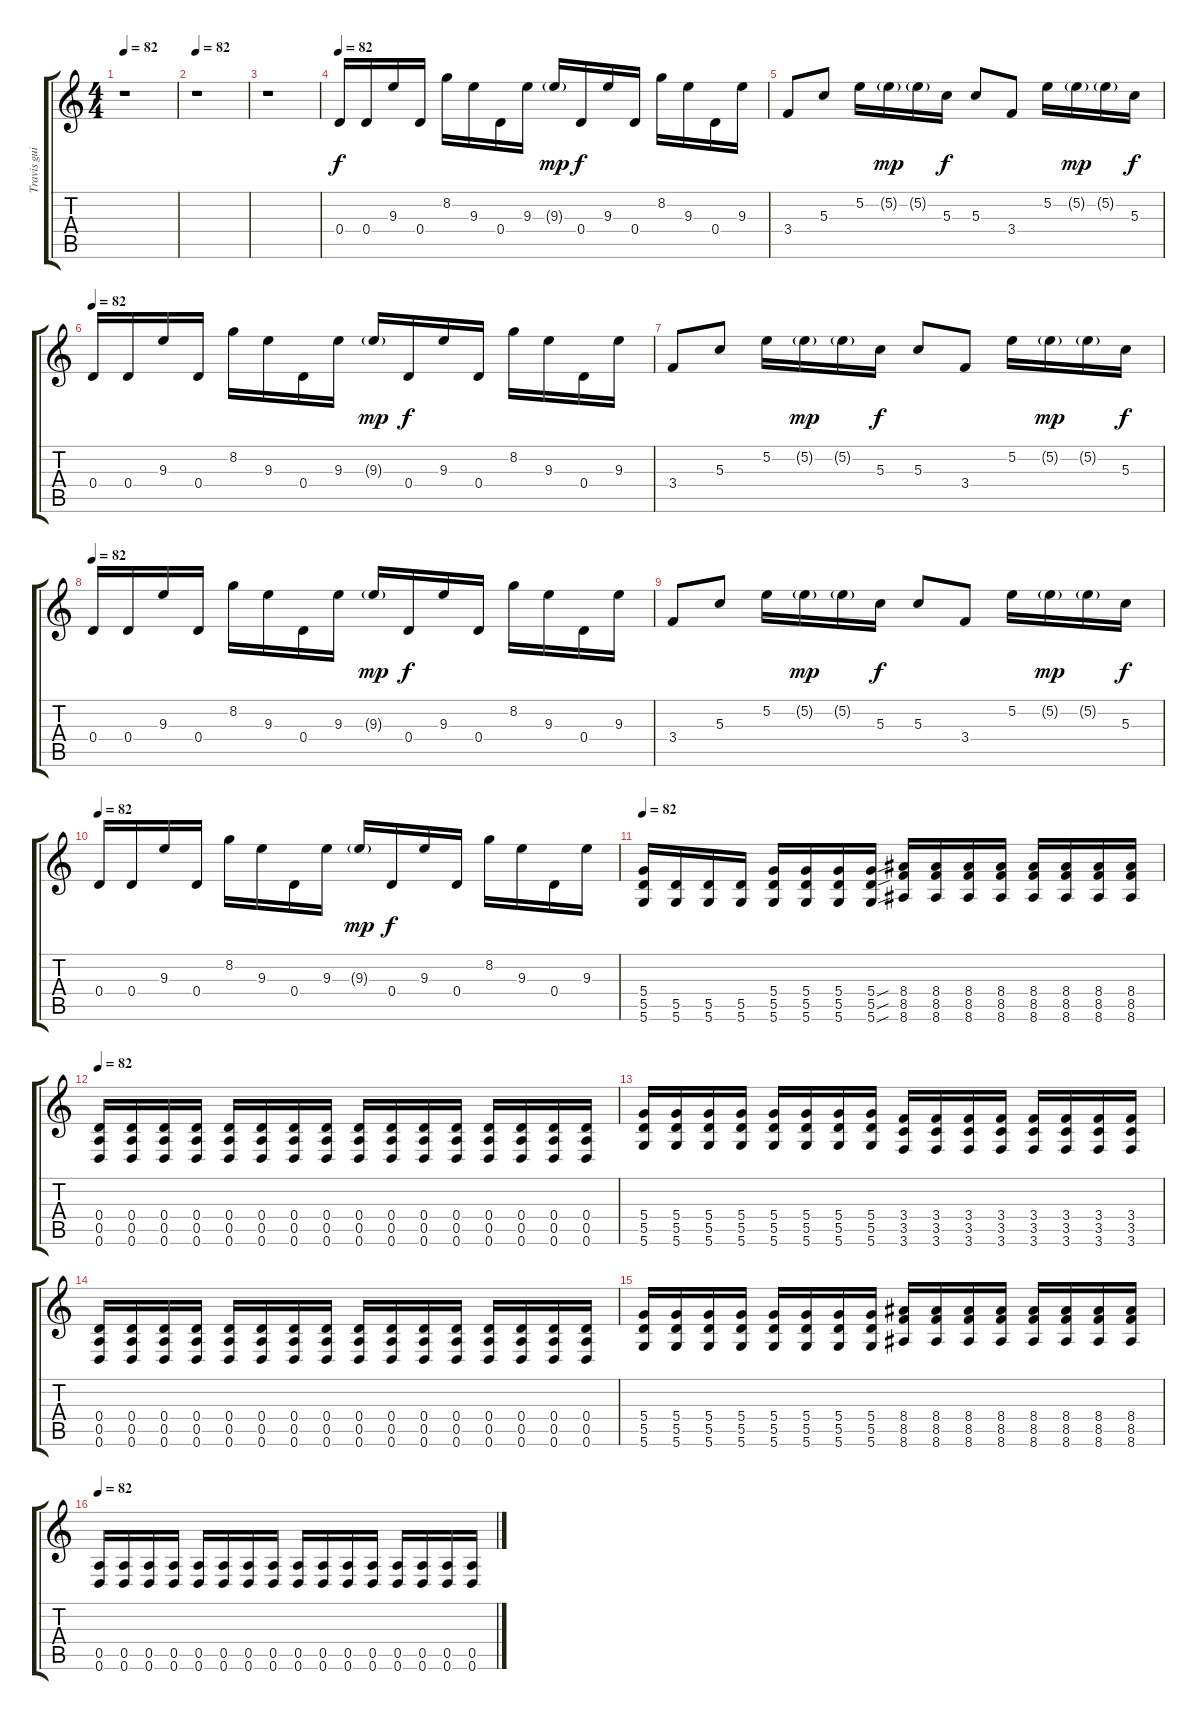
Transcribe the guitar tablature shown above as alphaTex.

\track ("Travis guitar" "Travis gui") {instrument overdrivenguitar}
\staff {score tabs}
\tuning (E4 B3 G3 D3 A2 D2) {hide}
\ts (4 4)
\tempo 82
\clef g2
\ks c
r.1{dy f} |
\tempo 82
r.1 |
r.1 |
\tempo 82
0.4.16{instrument electricguitarclean} 0.4.16 9.3.16 0.4.16 8.2.16 9.3.16 0.4.16 9.3.16 9.3{g}.16{dy mp} 0.4.16{dy f} 9.3.16 0.4.16 8.2.16 9.3.16 0.4.16 9.3.16 |
3.4.8 5.3.8 5.2.16 5.2{g}.16{dy mp} 5.2{g}.16 5.3.16{dy f} 5.3.8 3.4.8 5.2.16 5.2{g}.16{dy mp} 5.2{g}.16 5.3.16{dy f} |
\tempo 82
0.4.16{instrument electricguitarclean} 0.4.16 9.3.16 0.4.16 8.2.16 9.3.16 0.4.16 9.3.16 9.3{g}.16{dy mp} 0.4.16{dy f} 9.3.16 0.4.16 8.2.16 9.3.16 0.4.16 9.3.16 |
3.4.8 5.3.8 5.2.16 5.2{g}.16{dy mp} 5.2{g}.16 5.3.16{dy f} 5.3.8 3.4.8 5.2.16 5.2{g}.16{dy mp} 5.2{g}.16 5.3.16{dy f} |
\tempo 82
0.4.16{instrument electricguitarclean} 0.4.16 9.3.16 0.4.16 8.2.16 9.3.16 0.4.16 9.3.16 9.3{g}.16{dy mp} 0.4.16{dy f} 9.3.16 0.4.16 8.2.16 9.3.16 0.4.16 9.3.16 |
3.4.8 5.3.8 5.2.16 5.2{g}.16{dy mp} 5.2{g}.16 5.3.16{dy f} 5.3.8 3.4.8 5.2.16 5.2{g}.16{dy mp} 5.2{g}.16 5.3.16{dy f} |
\tempo 82
0.4.16{instrument electricguitarclean} 0.4.16 9.3.16 0.4.16 8.2.16 9.3.16 0.4.16 9.3.16 9.3{g}.16{dy mp} 0.4.16{dy f} 9.3.16 0.4.16 8.2.16 9.3.16 0.4.16 9.3.16 |
\tempo 82
(5.4 5.5 5.6).16{instrument overdrivenguitar} (5.5 5.6).16 (5.5 5.6).16 (5.5 5.6).16 (5.4 5.5 5.6).16 (5.4 5.5 5.6).16 (5.4 5.5 5.6).16 (5.4{sou} 5.5{sou} 5.6{sou}).16 (8.4 8.5 8.6).16 (8.4 8.5 8.6).16 (8.4 8.5 8.6).16 (8.4 8.5 8.6).16 (8.4 8.5 8.6).16 (8.4 8.5 8.6).16 (8.4 8.5 8.6).16 (8.4 8.5 8.6).16 |
\tempo 82
(0.4 0.5 0.6).16 (0.4 0.5 0.6).16 (0.4 0.5 0.6).16 (0.4 0.5 0.6).16 (0.4 0.5 0.6).16 (0.4 0.5 0.6).16 (0.4 0.5 0.6).16 (0.4 0.5 0.6).16 (0.4 0.5 0.6).16 (0.4 0.5 0.6).16 (0.4 0.5 0.6).16 (0.4 0.5 0.6).16 (0.4 0.5 0.6).16 (0.4 0.5 0.6).16 (0.4 0.5 0.6).16 (0.4 0.5 0.6).16 |
(5.4 5.5 5.6).16 (5.4 5.5 5.6).16 (5.4 5.5 5.6).16 (5.4 5.5 5.6).16 (5.4 5.5 5.6).16 (5.4 5.5 5.6).16 (5.4 5.5 5.6).16 (5.4 5.5 5.6).16 (3.4 3.5 3.6).16 (3.4 3.5 3.6).16 (3.4 3.5 3.6).16 (3.4 3.5 3.6).16 (3.4 3.5 3.6).16 (3.4 3.5 3.6).16 (3.4 3.5 3.6).16 (3.4 3.5 3.6).16 |
(0.4 0.5 0.6).16 (0.4 0.5 0.6).16 (0.4 0.5 0.6).16 (0.4 0.5 0.6).16 (0.4 0.5 0.6).16 (0.4 0.5 0.6).16 (0.4 0.5 0.6).16 (0.4 0.5 0.6).16 (0.4 0.5 0.6).16 (0.4 0.5 0.6).16 (0.4 0.5 0.6).16 (0.4 0.5 0.6).16 (0.4 0.5 0.6).16 (0.4 0.5 0.6).16 (0.4 0.5 0.6).16 (0.4 0.5 0.6).16 |
(5.4 5.5 5.6).16 (5.4 5.5 5.6).16 (5.4 5.5 5.6).16 (5.4 5.5 5.6).16 (5.4 5.5 5.6).16 (5.4 5.5 5.6).16 (5.4 5.5 5.6).16 (5.4 5.5 5.6).16 (8.4 8.5 8.6).16 (8.4 8.5 8.6).16 (8.4 8.5 8.6).16 (8.4 8.5 8.6).16 (8.4 8.5 8.6).16 (8.4 8.5 8.6).16 (8.4 8.5 8.6).16 (8.4 8.5 8.6).16 |
\tempo 82
(0.5 0.6).16 (0.5 0.6).16 (0.5 0.6).16 (0.5 0.6).16 (0.5 0.6).16 (0.5 0.6).16 (0.5 0.6).16 (0.5 0.6).16 (0.5 0.6).16 (0.5 0.6).16 (0.5 0.6).16 (0.5 0.6).16 (0.5 0.6).16 (0.5 0.6).16 (0.5 0.6).16 (0.5 0.6).16
